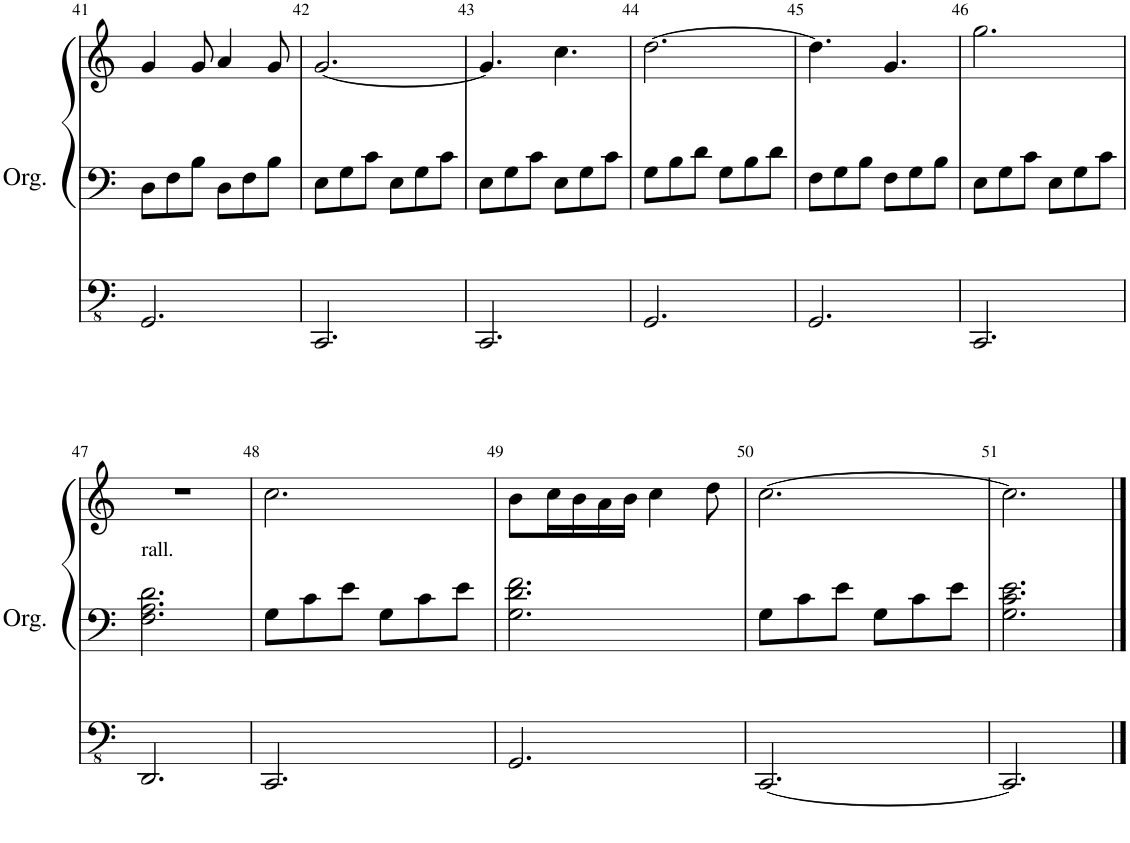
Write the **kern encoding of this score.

**kern	**kern	**kern
*part1	*part1	*part1
*staff3	*staff2	*staff1
*I"Orgue à tuyaux	*	*
*I'Org.	*	*
!!LO:PB:g=z
*clefFv4	*clefF4	*clefG2
*k[]	*k[]	*k[]
*M6/8	*M6/8	*M6/8
=41	=41	=41
2.GGG/	8D\L	4g/
.	8F\	.
.	8B\J	8g/
.	8D\L	4a/
.	8F\	.
.	8B\J	8g/
=42	=42	=42
2.CCC/	8E\L	[2.g/
.	8G\	.
.	8c\J	.
.	8E\L	.
.	8G\	.
.	8c\J	.
=43	=43	=43
2.CCC/	8E\L	4.g/]
.	8G\	.
.	8c\J	.
.	8E\L	4.cc\
.	8G\	.
.	8c\J	.
=44	=44	=44
2.GGG/	8G\L	[2.dd\
.	8B\	.
.	8d\J	.
.	8G\L	.
.	8B\	.
.	8d\J	.
=45	=45	=45
2.GGG/	8F\L	4.dd\]
.	8G\	.
.	8B\J	.
.	8F\L	4.g/
.	8G\	.
.	8B\J	.
=46	=46	=46
2.CCC/	8E\L	2.gg\
.	8G\	.
.	8c\J	.
.	8E\L	.
.	8G\	.
.	8c\J	.
!!LO:LB:g=z
=47	=47	=47
!	!	!LO:TX:b:t=rall.
2.DDD/	2.F\ 2.A\ 2.d\	2.r
=48	=48	=48
2.CCC/	8G\L	2.cc\
.	8c\	.
.	8e\J	.
.	8G\L	.
.	8c\	.
.	8e\J	.
=49	=49	=49
2.GGG/	2.G\ 2.d\ 2.f\	8b\L
.	.	16cc\L
.	.	16b\
.	.	16a\
.	.	16b\JJ
.	.	4cc\
.	.	8dd\
=50	=50	=50
[2.CCC/	8G\L	[2.cc\
.	8c\	.
.	8e\J	.
.	8G\L	.
.	8c\	.
.	8e\J	.
=51	=51	=51
2.CCC/]	2.G\ 2.c\ 2.e\	2.cc\]
==	==	==
*-	*-	*-
